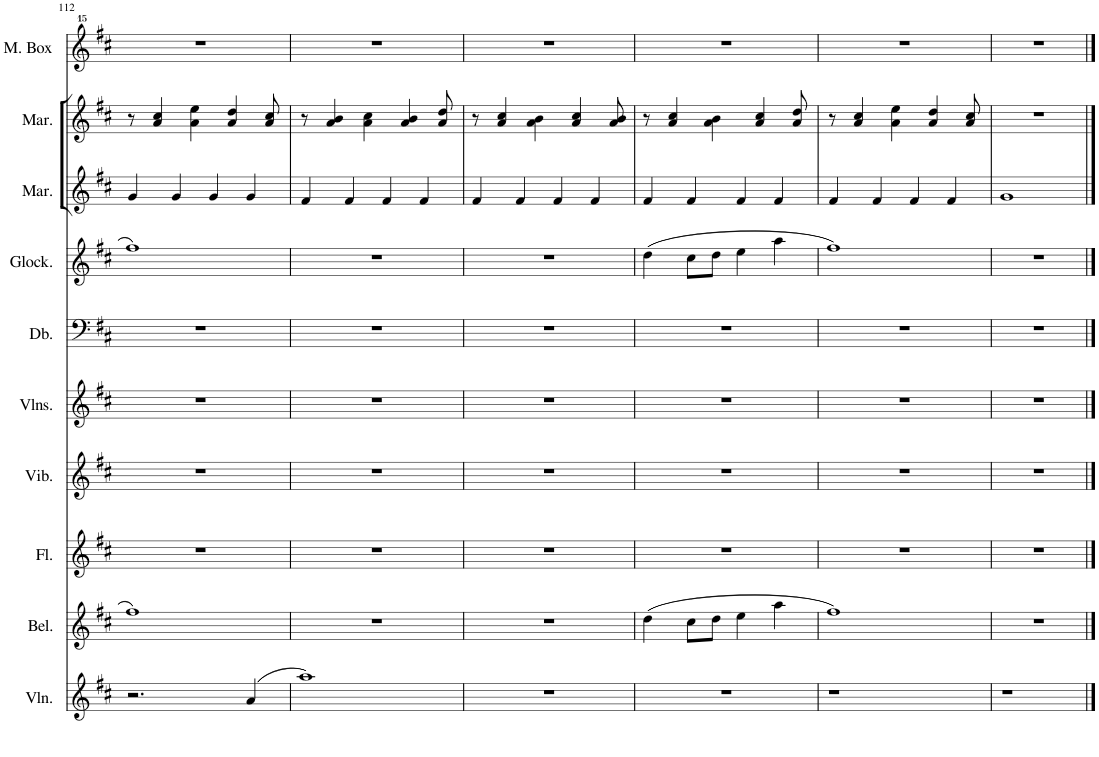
**kern	**kern	**kern	**kern	**kern	**kern	**kern	**kern	**kern	**kern
*part10	*part9	*part8	*part7	*part6	*part5	*part4	*part3	*part2	*part1
*staff10	*staff9	*staff8	*staff7	*staff6	*staff5	*staff4	*staff3	*staff2	*staff1
*I"Violin	*I"Tubular Bells	*I"Flute	*I"Vibraphone	*I"Violins	*I"Double Bass	*I"Glockenspiel	*I"Marimba	*I"Marimba	*I"Music Box
*I'Vln.	*I'Bel.	*I'Fl.	*I'Vib.	*I'Vlns.	*I'Db.	*I'Glock.	*I'Mar.	*I'Mar.	*I'M. Box
!!LO:PB:g=z
*clefG2	*clefG2	*clefG2	*clefG2	*clefG2	*clefF4	*clefG2	*clefG2	*clefG2	*clefG^^2
*	*	*	*	*	*Trd7c12	*Trd-14c-24	*	*	*
*k[f#c#]	*k[f#c#]	*k[f#c#]	*k[f#c#]	*k[f#c#]	*k[f#c#]	*k[f#c#]	*k[f#c#]	*k[f#c#]	*k[f#c#]
*M4/4	*M4/4	*M4/4	*M4/4	*M4/4	*M4/4	*M4/4	*M4/4	*M4/4	*M4/4
=112	=112	=112	=112	=112	=112	=112	=112	=112	=112
2.r	1ff#	1r	1r	1r	1r	1ff#	4g/	8r	1r
.	.	.	.	.	.	.	.	4a/ 4cc#/	.
.	.	.	.	.	.	.	4g/	.	.
.	.	.	.	.	.	.	.	4a\ 4ee\	.
.	.	.	.	.	.	.	4g/	.	.
.	.	.	.	.	.	.	.	4a/ 4dd/	.
(4a/	.	.	.	.	.	.	4g/	.	.
.	.	.	.	.	.	.	.	8a/ 8cc#/	.
=113	=113	=113	=113	=113	=113	=113	=113	=113	=113
1aa)	1r	1r	1r	1r	1r	1r	4f#/	8r	1r
.	.	.	.	.	.	.	.	4a/ 4b/	.
.	.	.	.	.	.	.	4f#/	.	.
.	.	.	.	.	.	.	.	4a\ 4cc#\	.
.	.	.	.	.	.	.	4f#/	.	.
.	.	.	.	.	.	.	.	4a/ 4b/	.
.	.	.	.	.	.	.	4f#/	.	.
.	.	.	.	.	.	.	.	8a/ 8dd/	.
=114	=114	=114	=114	=114	=114	=114	=114	=114	=114
1r	1r	1r	1r	1r	1r	1r	4f#/	8r	1r
.	.	.	.	.	.	.	.	4a/ 4cc#/	.
.	.	.	.	.	.	.	4f#/	.	.
.	.	.	.	.	.	.	.	4a\ 4b\	.
.	.	.	.	.	.	.	4f#/	.	.
.	.	.	.	.	.	.	.	4a/ 4cc#/	.
.	.	.	.	.	.	.	4f#/	.	.
.	.	.	.	.	.	.	.	8a/ 8b/	.
=115	=115	=115	=115	=115	=115	=115	=115	=115	=115
1r	(4dd\	1r	1r	1r	1r	(4dd\	4f#/	8r	1r
.	.	.	.	.	.	.	.	4a/ 4cc#/	.
.	8cc#\L	.	.	.	.	8cc#\L	4f#/	.	.
.	8dd\J	.	.	.	.	8dd\J	.	4a\ 4b\	.
.	4ee\	.	.	.	.	4ee\	4f#/	.	.
.	.	.	.	.	.	.	.	4a/ 4cc#/	.
.	4aa\	.	.	.	.	4aa\	4f#/	.	.
.	.	.	.	.	.	.	.	8a/ 8dd/	.
=116	=116	=116	=116	=116	=116	=116	=116	=116	=116
1r	1ff#)	1r	1r	1r	1r	1ff#)	4f#/	8r	1r
.	.	.	.	.	.	.	.	4a/ 4cc#/	.
.	.	.	.	.	.	.	4f#/	.	.
.	.	.	.	.	.	.	.	4a\ 4ee\	.
.	.	.	.	.	.	.	4f#/	.	.
.	.	.	.	.	.	.	.	4a/ 4dd/	.
.	.	.	.	.	.	.	4f#/	.	.
.	.	.	.	.	.	.	.	8a/ 8cc#/	.
=117	=117	=117	=117	=117	=117	=117	=117	=117	=117
1r	1r	1r	1r	1r	1r	1r	1g	1r	1r
==	==	==	==	==	==	==	==	==	==
*-	*-	*-	*-	*-	*-	*-	*-	*-	*-
